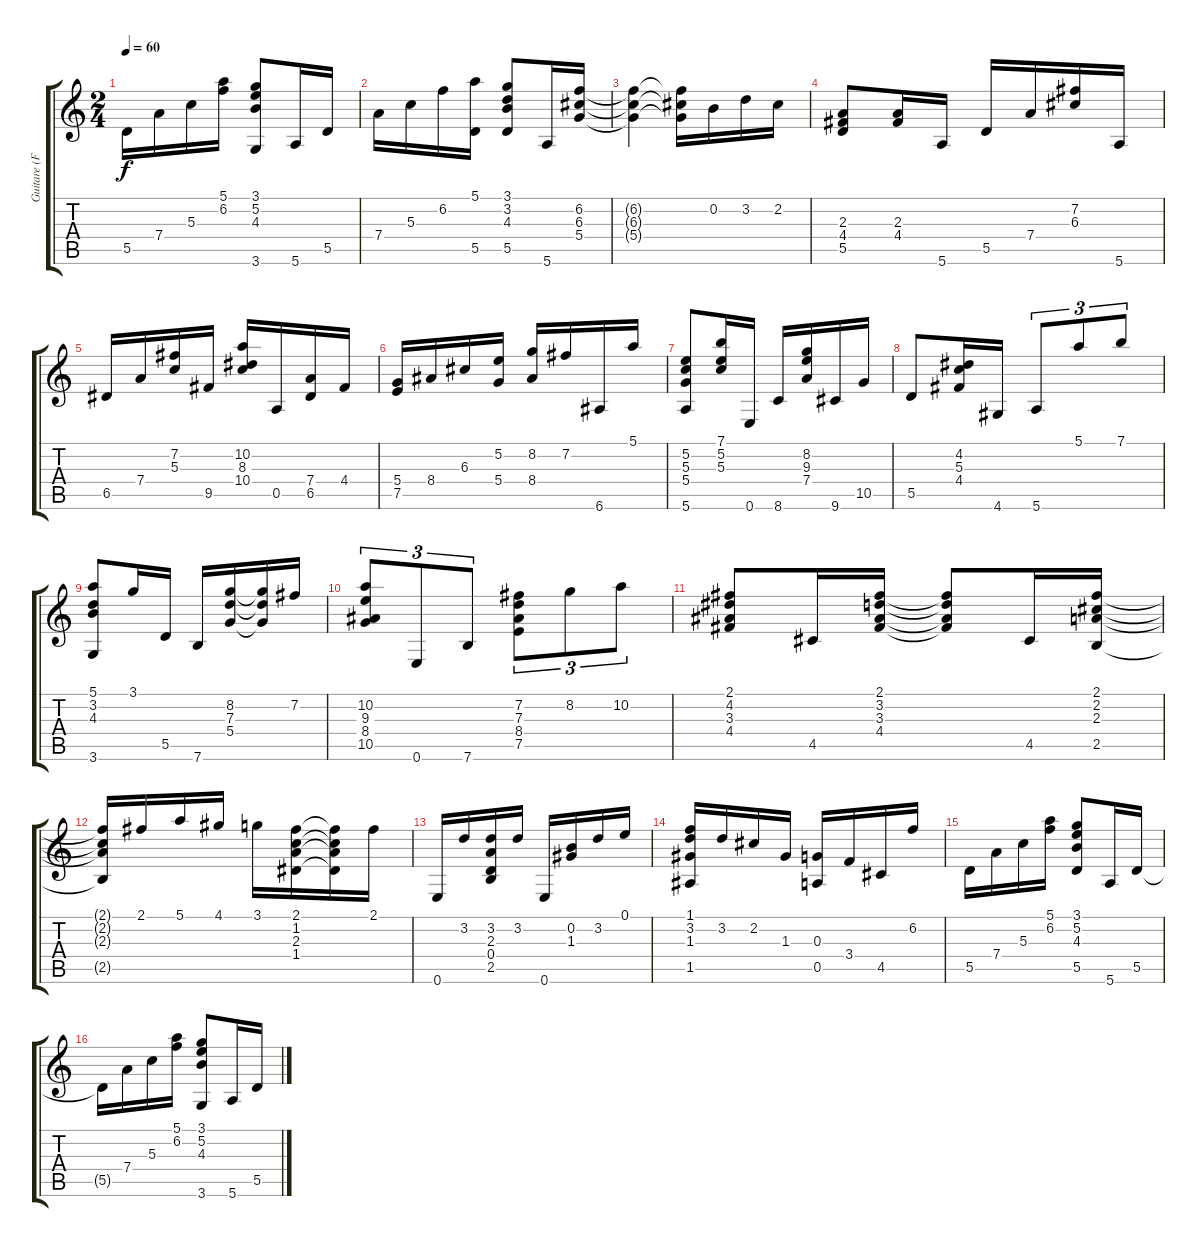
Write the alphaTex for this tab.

\track ("Guitare (For Sound)" "Guitare (F") {instrument acousticguitarnylon}
\staff {score tabs}
\tuning (E4 B3 G3 D3 A2 E2) {hide}
\ts (2 4)
\tempo 60
\clef g2
\ks c
5.5{t}.16{dy f} 7.4.16 5.3.16 (5.1 6.2).16 (3.1 5.2 4.3 3.6).8 5.6.16 5.5.16 |
7.4.16 5.3.16 6.2.16 (5.1 5.5).16 (3.1 3.2 4.3 5.5).8 5.6.16 (6.2 6.3 5.4).16 |
(6.2{t} 6.3{t} 5.4{t}).4 (6.2{t} 6.3{t} 5.4{t}).16 0.2.16 3.2.16 2.2.16 |
(2.3 4.4 5.5).8 (2.3 4.4).16 5.6.16 5.5.16 7.4.16 (7.2 6.3).16 5.6.16 |
6.5.16 7.4.16 (7.2 5.3).16 9.5.16 (10.2 8.3 10.4).16 0.5.16 (7.4 6.5).16 4.4.16 |
(5.4 7.5).16 8.4.16 6.3.16 (5.2 5.4).16 (8.2 8.4).16 7.2.16 6.6.16 5.1.16 |
(5.2 5.3 5.4 5.6).8 (7.1 5.2 5.3).16 0.6.16 8.6.16 (8.2 9.3 7.4).16 9.6.16 10.5.16 |
5.5.8 (4.2 5.3 4.4).16 4.6.16 5.6.8{tu (3 2)} 5.1.8{tu (3 2)} 7.1.8{tu (3 2)} |
(5.1 3.2 4.3 3.6).8 3.1.16 5.5.16 7.6.16 (8.2 7.3 5.4).16 (8.2{t} 7.3{t} 5.4{t}).16 7.2.16 |
(10.2 9.3 8.4 10.5).8{tu (3 2)} 0.6.8{tu (3 2)} 7.6.8{tu (3 2)} (7.2 7.3 8.4 7.5).8{tu (3 2)} 8.2.8{tu (3 2)} 10.2.8{tu (3 2)} |
(2.1 4.2 3.3 4.4).8 4.5.16 (2.1 3.2 3.3 4.4).16 (2.1{t} 3.2{t} 3.3{t} 4.4{t}).8 4.5.16 (2.1 2.2 2.3 2.5).16 |
(2.1{t} 2.2{t} 2.3{t} 2.5{t}).16 2.1.16 5.1.16 4.1.16 3.1.16 (2.1 1.2 2.3 1.4).16 (2.1{t} 1.2{t} 2.3{t} 1.4{t}).16 2.1.16 |
0.6.16 3.2.16 (3.2 2.3 0.4 2.5).16 3.2.16 0.6.16 (0.2 1.3).16 3.2.16 0.1.16 |
(1.1 3.2 1.3 1.5).16 3.2.16 2.2.16 1.3.16 (0.3 0.5).16 3.4.16 4.5.16 6.2.16 |
5.5.16 7.4.16 5.3.16 (5.1 6.2).16 (3.1 5.2 4.3 5.5).8 5.6.16 5.5.16 |
5.5{t}.16 7.4.16 5.3.16 (5.1 6.2).16 (3.1 5.2 4.3 3.6).8 5.6.16 5.5.16
